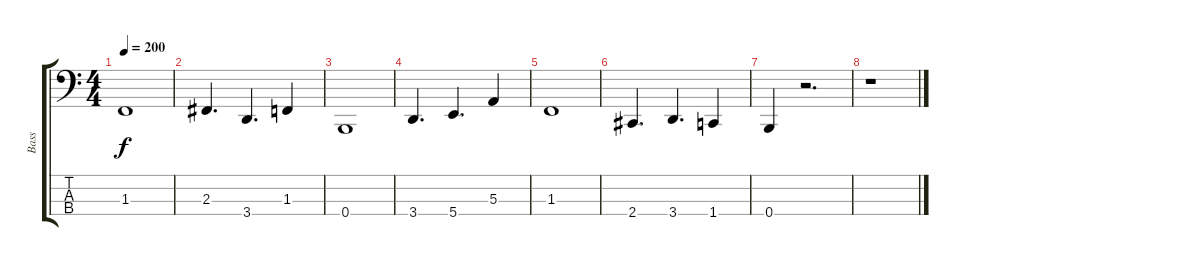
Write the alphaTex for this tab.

\track ("Bass" "Bass") {instrument electricbassfinger}
\staff {score tabs}
\tuning (D2 A1 E1 B0) {hide}
\ts (4 4)
\tempo 200
\clef f4
\ks c
1.3.1{dy f} |
2.3.4{d} 3.4.4{d} 1.3.4 |
0.4.1 |
3.4.4{d} 5.4.4{d} 5.3.4 |
1.3.1 |
2.4.4{d} 3.4.4{d} 1.4.4 |
0.4.4 r.2{d} |
r.1
